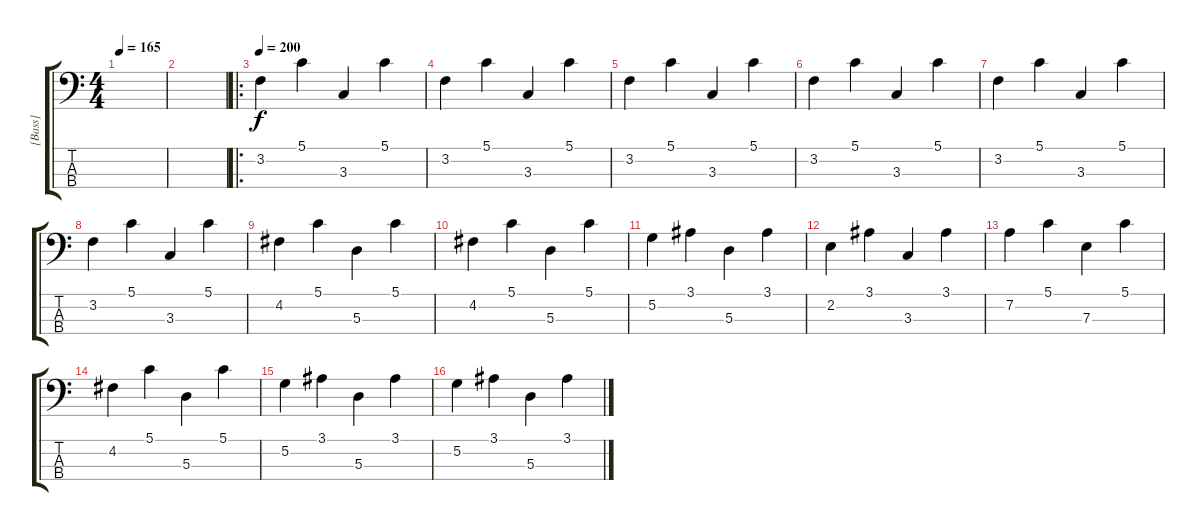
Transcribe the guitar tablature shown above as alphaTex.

\track ("[Bass]" "[Bass]") {instrument electricbassfinger}
\staff {score tabs}
\tuning (G2 D2 A1 D1) {hide}
\ts (4 4)
\tempo 165
\clef f4
\ks c
|
|
\ro
\tempo 200
3.2.4 5.1.4 3.3.4 5.1.4 |
3.2.4 5.1.4 3.3.4 5.1.4 |
3.2.4 5.1.4 3.3.4 5.1.4 |
3.2.4 5.1.4 3.3.4 5.1.4 |
3.2.4 5.1.4 3.3.4 5.1.4 |
3.2.4 5.1.4 3.3.4 5.1.4 |
4.2.4 5.1.4 5.3.4 5.1.4 |
4.2.4 5.1.4 5.3.4 5.1.4 |
5.2.4 3.1.4 5.3.4 3.1.4 |
2.2.4 3.1.4 3.3.4 3.1.4 |
7.2.4 5.1.4 7.3.4 5.1.4 |
4.2.4 5.1.4 5.3.4 5.1.4 |
5.2.4 3.1.4 5.3.4 3.1.4 |
5.2.4 3.1.4 5.3.4 3.1.4
